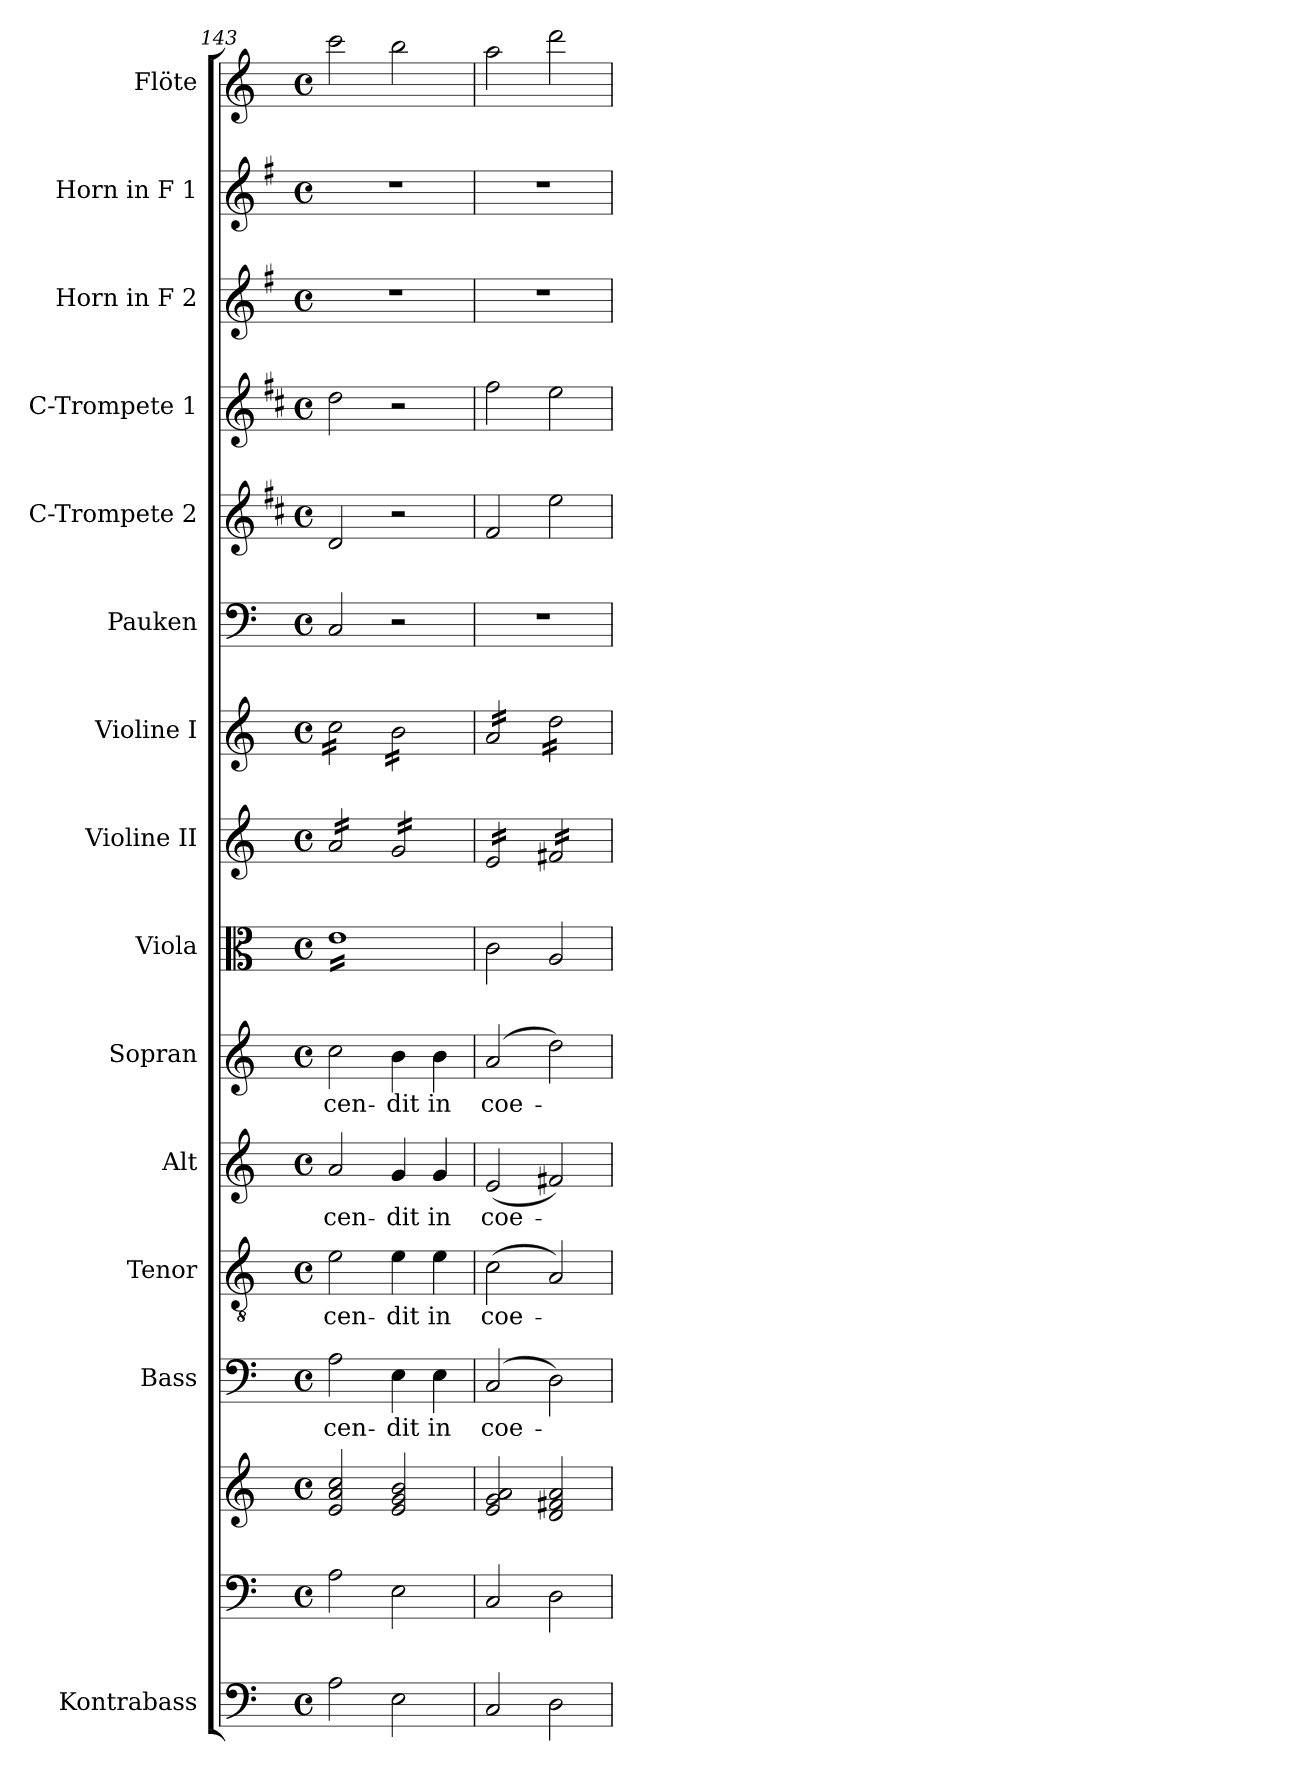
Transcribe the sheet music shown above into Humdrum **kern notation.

**kern	**kern	**kern	**kern	**text	**kern	**text	**kern	**text	**kern	**text	**kern	**kern	**kern	**kern	**kern	**kern	**kern	**kern	**kern
*part15	*part14	*part14	*part13	*part13	*part12	*part12	*part11	*part11	*part10	*part10	*part9	*part8	*part7	*part6	*part5	*part4	*part3	*part2	*part1
*staff16	*staff15	*staff14	*staff13	*staff13	*staff12	*staff12	*staff11	*staff11	*staff10	*staff10	*staff9	*staff8	*staff7	*staff6	*staff5	*staff4	*staff3	*staff2	*staff1
*I"Kontrabass	*	*	*I"Bass	*	*I"Tenor	*	*I"Alt	*	*I"Sopran	*	*I"Viola	*I"Violine II	*I"Violine I	*I"Pauken	*I"C-Trompete 2	*I"C-Trompete 1	*I"Horn in F 2	*I"Horn in F 1	*I"Flöte
*I'Kb.	*	*	*I'B.	*	*I'T.	*	*I'A.	*	*I'S.	*	*I'Vla.	*I'Vl. II	*I'Vl. I	*I'Pk.	*I'C Trp. 2	*I'C Trp. 1	*	*	*I'Fl.
*clefF4	*clefF4	*clefG2	*clefF4	*	*clefGv2	*	*clefG2	*	*clefG2	*	*clefC3	*clefG2	*clefG2	*clefF4	*clefG2	*clefG2	*clefG2	*clefG2	*clefG2
*ITrd7c12	*	*	*	*	*	*	*	*	*	*	*	*	*	*	*ITrd1c2	*ITrd1c2	*ITrd4c7	*ITrd4c7	*
*k[]	*k[]	*k[]	*k[]	*	*k[]	*	*k[]	*	*k[]	*	*k[]	*k[]	*k[]	*k[]	*k[]	*k[]	*k[]	*k[]	*k[]
*C:	*C:	*C:	*C:	*	*C:	*	*C:	*	*C:	*	*C:	*C:	*C:	*C:	*C:	*C:	*C:	*C:	*C:
*M4/4	*M4/4	*M4/4	*M4/4	*	*M4/4	*	*M4/4	*	*M4/4	*	*M4/4	*M4/4	*M4/4	*M4/4	*M4/4	*M4/4	*M4/4	*M4/4	*M4/4
*met(c)	*met(c)	*met(c)	*met(c)	*	*met(c)	*	*met(c)	*	*met(c)	*	*met(c)	*met(c)	*met(c)	*met(c)	*met(c)	*met(c)	*met(c)	*met(c)	*met(c)
=143	=143	=143	=143	=143	=143	=143	=143	=143	=143	=143	=143	=143	=143	=143	=143	=143	=143	=143	=143
!	!	!	!	!LO:LY:b	!	!LO:LY:b	!	!LO:LY:b	!	!LO:LY:b	!	!	!	!	!	!	!	!	!
*	*	*	*	*	*	*	*	*	*	*	*tremolo	*	*	*	*	*	*	*	*
*	*	*	*	*	*	*	*	*	*	*	*	*tremolo	*	*	*	*	*	*	*
*	*	*	*	*	*	*	*	*	*	*	*	*	*tremolo	*	*	*	*	*	*
2AA\	2A\	2e/ 2a/ 2cc/	2A\	-cen-	2e\	-cen-	2a/	-cen-	2cc\	-cen-	16eLL	16a/LL	16cc\LL	2C/	2c/	2cc\	1r	1r	2ccc\
.	.	.	.	.	.	.	.	.	.	.	16e	16a/	16cc\	.	.	.	.	.	.
.	.	.	.	.	.	.	.	.	.	.	16e	16a/	16cc\	.	.	.	.	.	.
.	.	.	.	.	.	.	.	.	.	.	16e	16a/	16cc\	.	.	.	.	.	.
.	.	.	.	.	.	.	.	.	.	.	16e	16a/	16cc\	.	.	.	.	.	.
.	.	.	.	.	.	.	.	.	.	.	16e	16a/	16cc\	.	.	.	.	.	.
.	.	.	.	.	.	.	.	.	.	.	16e	16a/	16cc\	.	.	.	.	.	.
.	.	.	.	.	.	.	.	.	.	.	16e	16a/JJ	16cc\JJ	.	.	.	.	.	.
!	!	!	!	!LO:LY:b	!	!LO:LY:b	!	!LO:LY:b	!	!LO:LY:b	!	!	!	!	!	!	!	!	!
2EE\	2E\	2e/ 2g/ 2b/	4E\	-dit	4e\	-dit	4g/	-dit	4b\	-dit	16e	16g/LL	16b\LL	2r	2r	2r	.	.	2bb\
.	.	.	.	.	.	.	.	.	.	.	16e	16g/	16b\	.	.	.	.	.	.
.	.	.	.	.	.	.	.	.	.	.	16e	16g/	16b\	.	.	.	.	.	.
.	.	.	.	.	.	.	.	.	.	.	16e	16g/	16b\	.	.	.	.	.	.
!	!	!	!	!LO:LY:b	!	!LO:LY:b	!	!LO:LY:b	!	!LO:LY:b	!	!	!	!	!	!	!	!	!
.	.	.	4E\	in	4e\	in	4g/	in	4b\	in	16e	16g/	16b\	.	.	.	.	.	.
.	.	.	.	.	.	.	.	.	.	.	16e	16g/	16b\	.	.	.	.	.	.
.	.	.	.	.	.	.	.	.	.	.	16e	16g/	16b\	.	.	.	.	.	.
.	.	.	.	.	.	.	.	.	.	.	16eJJ	16g/JJ	16b\JJ	.	.	.	.	.	.
*	*	*	*	*	*	*	*	*	*	*	*Xtremolo	*	*	*	*	*	*	*	*
=144	=144	=144	=144	=144	=144	=144	=144	=144	=144	=144	=144	=144	=144	=144	=144	=144	=144	=144	=144
!	!	!	!	!LO:LY:b	!	!LO:LY:b	!	!LO:LY:b	!	!LO:LY:b	!	!	!	!	!	!	!	!	!
2CC/	2C/	2e/ 2g/ 2a/	(2C/	coe-	(>2c\	coe-	(<2e/	coe-	(2a/	coe-	2c\	16e/LL	16a/LL	1r	2e/	2ee\	1r	1r	2aa\
.	.	.	.	.	.	.	.	.	.	.	.	16e/	16a/	.	.	.	.	.	.
.	.	.	.	.	.	.	.	.	.	.	.	16e/	16a/	.	.	.	.	.	.
.	.	.	.	.	.	.	.	.	.	.	.	16e/	16a/	.	.	.	.	.	.
.	.	.	.	.	.	.	.	.	.	.	.	16e/	16a/	.	.	.	.	.	.
.	.	.	.	.	.	.	.	.	.	.	.	16e/	16a/	.	.	.	.	.	.
.	.	.	.	.	.	.	.	.	.	.	.	16e/	16a/	.	.	.	.	.	.
.	.	.	.	.	.	.	.	.	.	.	.	16e/JJ	16a/JJ	.	.	.	.	.	.
2DD\	2D\	2d/ 2f#X/ 2a/	2D\)	.	2A/)	.	2f#X/)	.	2dd\)	.	2A/	16f#X/LL	16dd\LL	.	2dd\	2dd\	.	.	2ddd\
.	.	.	.	.	.	.	.	.	.	.	.	16f#X/	16dd\	.	.	.	.	.	.
.	.	.	.	.	.	.	.	.	.	.	.	16f#X/	16dd\	.	.	.	.	.	.
.	.	.	.	.	.	.	.	.	.	.	.	16f#X/	16dd\	.	.	.	.	.	.
.	.	.	.	.	.	.	.	.	.	.	.	16f#X/	16dd\	.	.	.	.	.	.
.	.	.	.	.	.	.	.	.	.	.	.	16f#X/	16dd\	.	.	.	.	.	.
.	.	.	.	.	.	.	.	.	.	.	.	16f#X/	16dd\	.	.	.	.	.	.
.	.	.	.	.	.	.	.	.	.	.	.	16f#X/JJ	16dd\JJ	.	.	.	.	.	.
*	*	*	*	*	*	*	*	*	*	*	*	*	*Xtremolo	*	*	*	*	*	*
*	*	*	*	*	*	*	*	*	*	*	*	*Xtremolo	*	*	*	*	*	*	*
=	=	=	=	=	=	=	=	=	=	=	=	=	=	=	=	=	=	=	=
*-	*-	*-	*-	*-	*-	*-	*-	*-	*-	*-	*-	*-	*-	*-	*-	*-	*-	*-	*-
